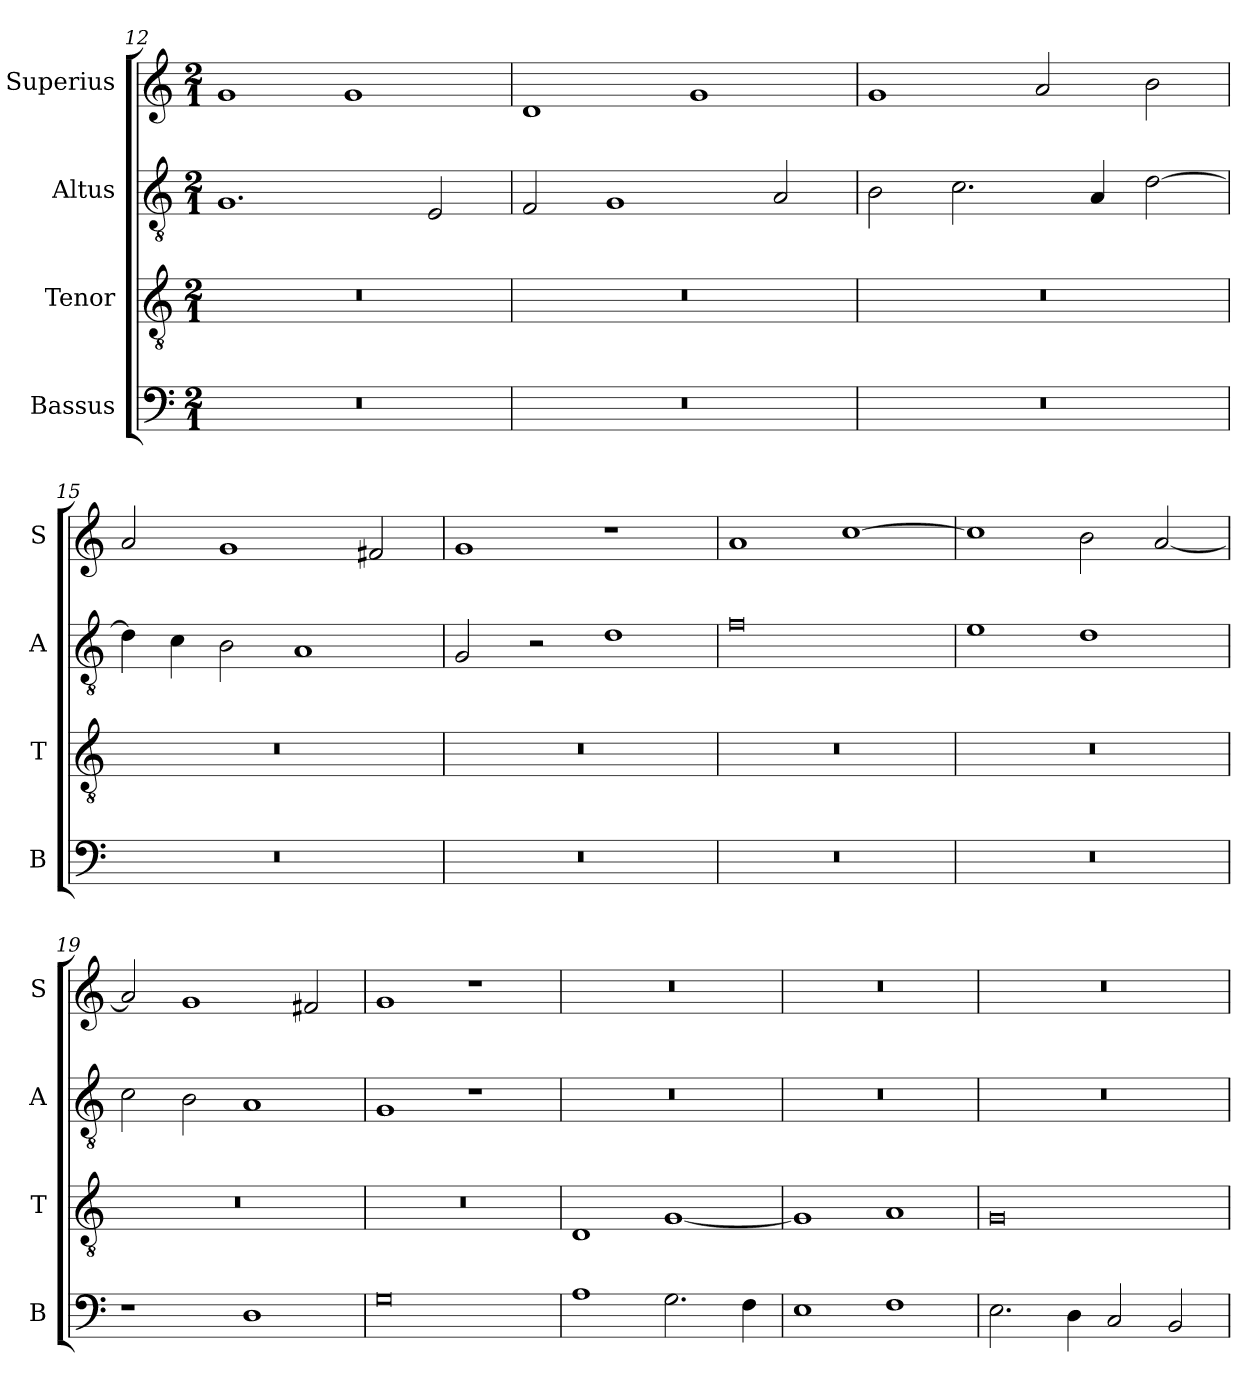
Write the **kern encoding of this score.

**kern	**kern	**kern	**kern
*part4	*part3	*part2	*part1
*staff4	*staff3	*staff2	*staff1
*I"Bassus	*I"Tenor	*I"Altus	*I"Superius
*I'B	*I'T	*I'A	*I'S
*clefF4	*clefGv2	*clefGv2	*clefG2
*k[]	*k[]	*k[]	*k[]
*C:	*C:	*C:	*C:
*M2/1	*M2/1	*M2/1	*M2/1
=12	=12	=12	=12
0r	0r	1.G	1g
.	.	.	1g
.	.	2E	.
=13	=13	=13	=13
0r	0r	2F	1d
.	.	1G	.
.	.	.	1g
.	.	2A	.
=14	=14	=14	=14
0r	0r	2B	1g
.	.	2.c	.
.	.	.	2a
.	.	4A	.
.	.	[2d	2b
=15	=15	=15	=15
0r	0r	4d]	2a
.	.	4c	.
.	.	2B	1g
.	.	1A	.
.	.	.	2f#X
=16	=16	=16	=16
0r	0r	2G	1g
.	.	2r	.
.	.	1d	1r
=17	=17	=17	=17
0r	0r	0f	1a
.	.	.	[1cc
=18	=18	=18	=18
0r	0r	1e	1cc]
.	.	1d	2b
.	.	.	[2a
=19	=19	=19	=19
1r	0r	2c	2a]
.	.	2B	1g
1D	.	1A	.
.	.	.	2f#X
=20	=20	=20	=20
0G	0r	1G	1g
.	.	1r	1r
=21	=21	=21	=21
1A	1D	0r	0r
2.G	[1G	.	.
4F	.	.	.
=22	=22	=22	=22
1E	1G]	0r	0r
1F	1A	.	.
=23	=23	=23	=23
2.E	0G	0r	0r
4D	.	.	.
2C	.	.	.
2BB	.	.	.
=	=	=	=
*-	*-	*-	*-
